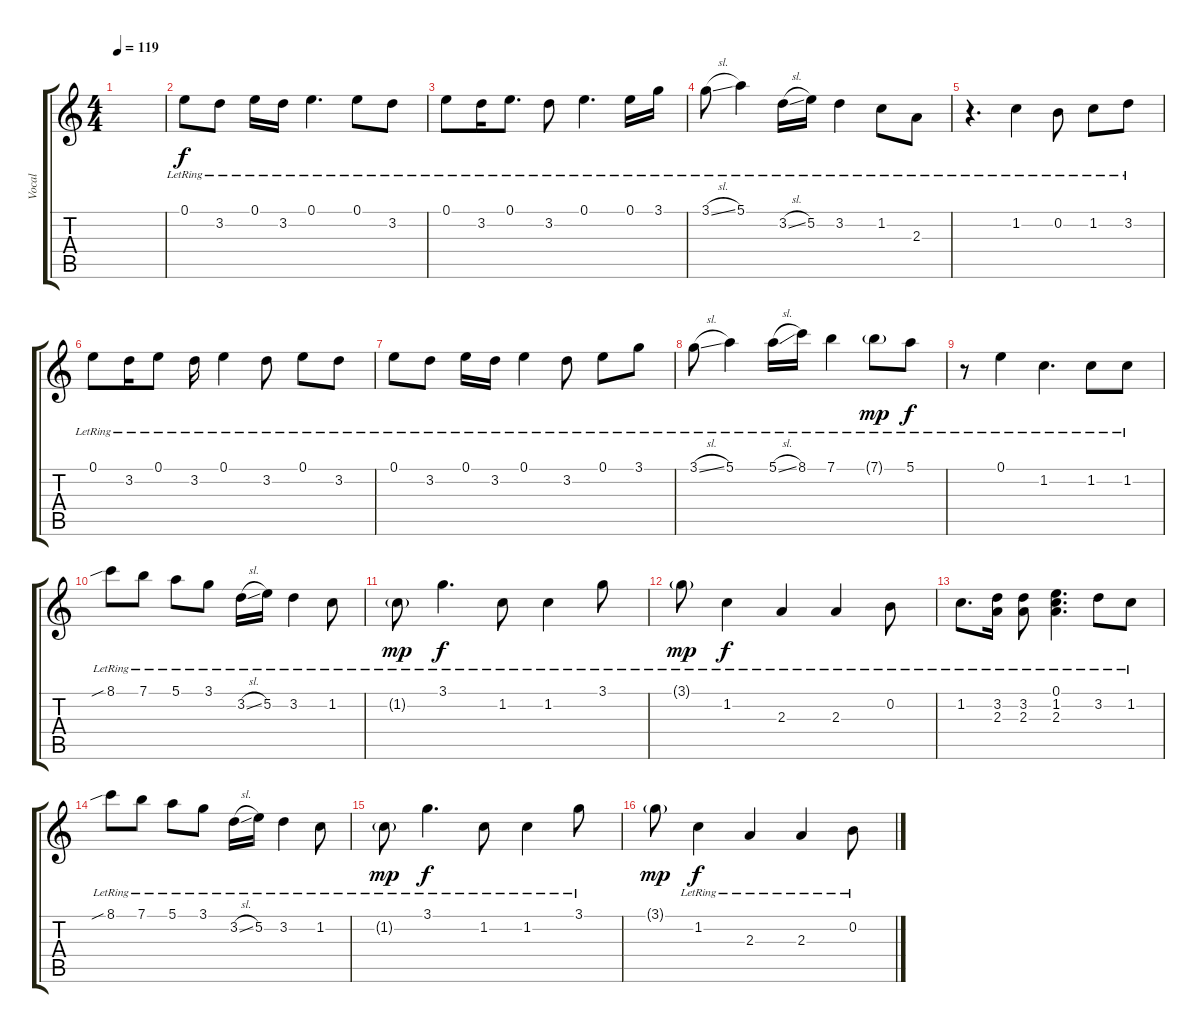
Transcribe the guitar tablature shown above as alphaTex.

\track ("Vocal" "Vocal") {instrument acousticguitarnylon}
\staff {score tabs}
\tuning (E4 B3 G3 D3 A2 E2) {hide}
\ts (4 4)
\tempo 119
\clef g2
\ks c
|
0.1{lr}.8 3.2{lr}.8 0.1{lr}.16 3.2{lr}.16 0.1{lr}.4{d} 0.1{lr}.8 3.2{lr}.8 |
0.1{lr}.8 3.2{lr}.16 0.1{lr}.8{d} 3.2{lr}.8 0.1{lr}.4{d} 0.1{lr}.16 3.1{lr}.16 |
3.1{sl lr}.8 5.1{lr}.4 3.2{sl lr}.16 5.2{lr}.16 3.2{lr}.4 1.2{lr}.8 2.3{lr}.8 |
r.4{d} 1.2{lr}.4 0.2{lr}.8 1.2{lr}.8 3.2{lr}.8 |
0.1{lr}.8 3.2{lr}.16 0.1{lr}.8 3.2{lr}.16 0.1{lr}.4 3.2{lr}.8 0.1{lr}.8 3.2{lr}.8 |
0.1{lr}.8 3.2{lr}.8 0.1{lr}.16 3.2{lr}.16 0.1{lr}.4 3.2{lr}.8 0.1{lr}.8 3.1{lr}.8 |
3.1{sl lr}.8 5.1{lr}.4 5.1{sl lr}.16 8.1{lr}.16 7.1{lr}.4 7.1{g lr}.8{dy mp} 5.1{lr}.8{dy f} |
r.8 0.1{lr}.4 1.2{lr}.4{d} 1.2{lr}.8 1.2{lr}.8 |
8.1{sib lr}.8 7.1{lr}.8 5.1{lr}.8 3.1{lr}.8 3.2{sl lr}.16 5.2{lr}.16 3.2{lr}.4 1.2{lr}.8 |
1.2{g lr}.8{dy mp} 3.1{lr}.4{d dy f} 1.2{lr}.8 1.2{lr}.4 3.1{lr}.8 |
3.1{g lr}.8{dy mp} 1.2{lr}.4{dy f} 2.3{lr}.4 2.3{lr}.4 0.2{lr}.8 |
1.2{lr}.8{d} (3.2{lr} 2.3{lr}).16 (3.2{lr} 2.3{lr}).8 (0.1{lr} 1.2{lr} 2.3{lr}).4{d} 3.2{lr}.8 1.2{lr}.8 |
8.1{sib lr}.8 7.1{lr}.8 5.1{lr}.8 3.1{lr}.8 3.2{sl lr}.16 5.2{lr}.16 3.2{lr}.4 1.2{lr}.8 |
1.2{g lr}.8{dy mp} 3.1{lr}.4{d dy f} 1.2{lr}.8 1.2{lr}.4 3.1{lr}.8 |
3.1{g}.8{dy mp} 1.2{lr}.4{dy f} 2.3{lr}.4 2.3{lr}.4 0.2{lr}.8
